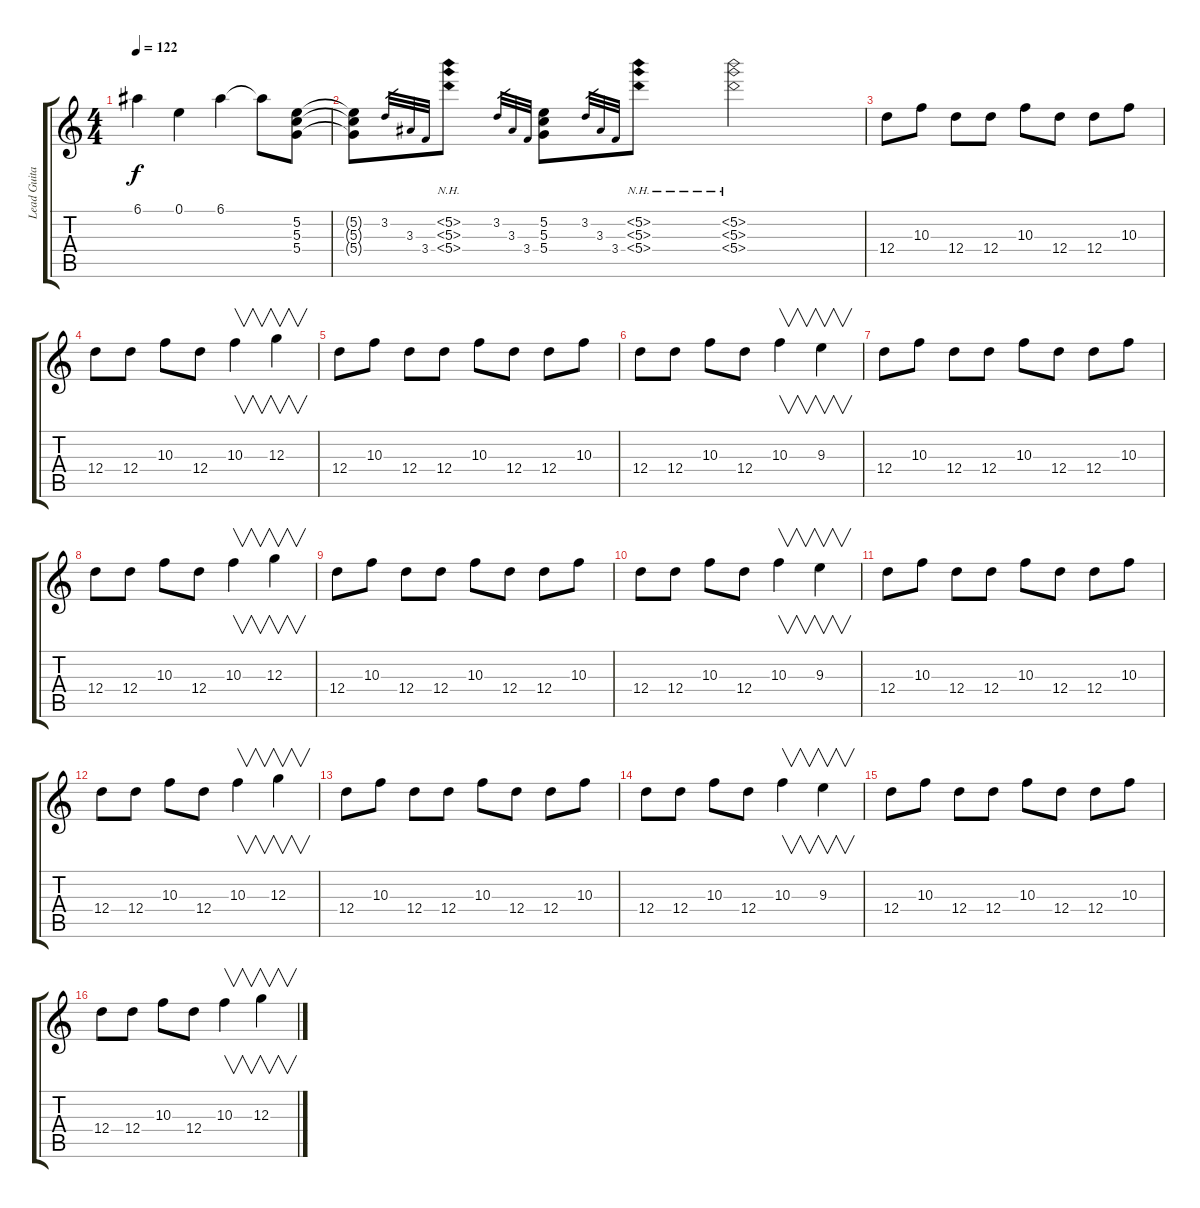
\track ("Lead Guitar" "Lead Guita") {instrument overdrivenguitar}
\staff {score tabs}
\tuning (E4 B3 G3 D3 A2 E2) {hide}
\ts (4 4)
\tempo 122
\clef g2
\ks c
6.1.4{dy f} 0.1.4 6.1.4 6.1{t}.8 (5.2 5.3 5.4).8{volume 13} |
(5.2{t} 5.3{t} 5.4{t}).8 3.2.32{gr} 3.3.32{gr} 3.4.32{gr} (5.2{nh} 5.3{nh} 5.4{nh}).8 3.2.32{gr} 3.3.32{gr} 3.4.32{gr} (5.2 5.3 5.4).8 3.2.32{gr} 3.3.32{gr} 3.4.32{gr} (5.2{nh} 5.3{nh} 5.4{nh}).8 (5.2{nh} 5.3{nh} 5.4{nh}).2 |
12.4.8{volume 13} 10.3.8 12.4.8 12.4.8 10.3.8 12.4.8 12.4.8 10.3.8 |
12.4.8 12.4.8 10.3.8 12.4.8 10.3.4{v} 12.3.4{v} |
12.4.8 10.3.8 12.4.8 12.4.8 10.3.8 12.4.8 12.4.8 10.3.8 |
12.4.8 12.4.8 10.3.8 12.4.8 10.3.4{v} 9.3.4{v} |
12.4.8 10.3.8 12.4.8 12.4.8 10.3.8 12.4.8 12.4.8 10.3.8 |
12.4.8 12.4.8 10.3.8 12.4.8 10.3.4{v} 12.3.4{v} |
12.4.8 10.3.8 12.4.8 12.4.8 10.3.8 12.4.8 12.4.8 10.3.8 |
12.4.8 12.4.8 10.3.8 12.4.8 10.3.4{v} 9.3.4{v} |
12.4.8 10.3.8 12.4.8 12.4.8 10.3.8 12.4.8 12.4.8 10.3.8 |
12.4.8 12.4.8 10.3.8 12.4.8 10.3.4{v} 12.3.4{v} |
12.4.8 10.3.8 12.4.8 12.4.8 10.3.8 12.4.8 12.4.8 10.3.8 |
12.4.8 12.4.8 10.3.8 12.4.8 10.3.4{v} 9.3.4{v} |
12.4.8 10.3.8 12.4.8 12.4.8 10.3.8 12.4.8 12.4.8 10.3.8 |
12.4.8 12.4.8 10.3.8 12.4.8 10.3.4{v} 12.3.4{v}
